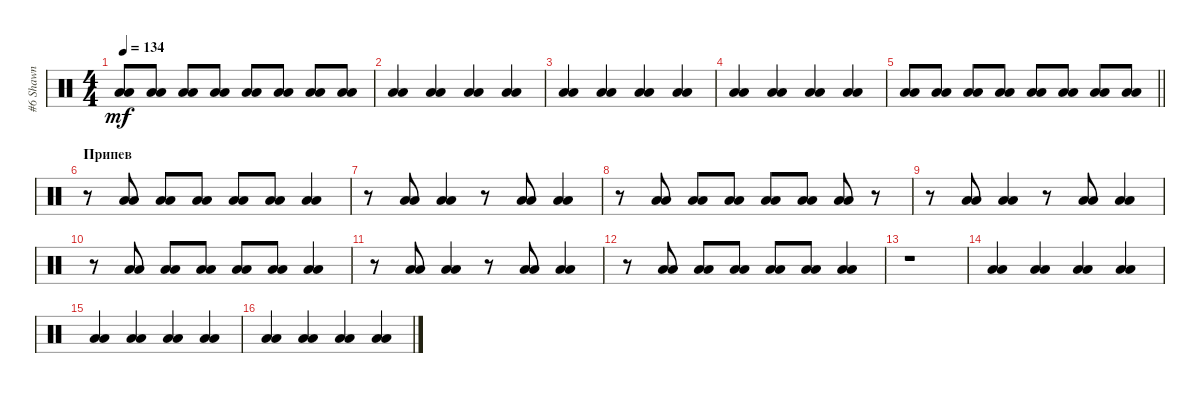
\track ("#6 Shawn" "#6 Shawn") {instrument percussion}
\staff {score}
\articulation defaults
\ts (4 4)
\tempo 134
\clef neutral
\ks c
("Low Tom (hit)" "Low Floor Tom (hit)").8{dy mf} ("Low Tom (hit)" "Low Floor Tom (hit)").8 ("Low Tom (hit)" "Low Floor Tom (hit)").8 ("Low Tom (hit)" "Low Floor Tom (hit)").8 ("Low Tom (hit)" "Low Floor Tom (hit)").8 ("Low Tom (hit)" "Low Floor Tom (hit)").8 ("Low Tom (hit)" "Low Floor Tom (hit)").8 ("Low Tom (hit)" "Low Floor Tom (hit)").8 |
("Low Floor Tom (hit)" "Low Floor Tom (hit)").4 ("Low Tom (hit)" "Low Tom (hit)").4 ("Low Floor Tom (hit)" "Low Floor Tom (hit)").4 ("Low Tom (hit)" "Low Tom (hit)").4 |
("Low Floor Tom (hit)" "Low Floor Tom (hit)").4 ("Low Tom (hit)" "Low Tom (hit)").4 ("Low Floor Tom (hit)" "Low Floor Tom (hit)").4 ("Low Tom (hit)" "Low Tom (hit)").4 |
("Low Floor Tom (hit)" "Low Floor Tom (hit)").4 ("Low Tom (hit)" "Low Tom (hit)").4 ("Low Floor Tom (hit)" "Low Floor Tom (hit)").4 ("Low Tom (hit)" "Low Tom (hit)").4 |
\barLineRight lightlight
("Low Tom (hit)" "Low Floor Tom (hit)").8 ("Low Tom (hit)" "Low Floor Tom (hit)").8 ("Low Tom (hit)" "Low Floor Tom (hit)").8 ("Low Tom (hit)" "Low Floor Tom (hit)").8 ("Low Tom (hit)" "Low Floor Tom (hit)").8 ("Low Tom (hit)" "Low Floor Tom (hit)").8 ("Low Tom (hit)" "Low Floor Tom (hit)").8 ("Low Tom (hit)" "Low Floor Tom (hit)").8 |
\section ("" "Припев")
r.8 ("Low Tom (hit)" "Low Floor Tom (hit)").8 ("Low Tom (hit)" "Low Floor Tom (hit)").8 ("Low Tom (hit)" "Low Floor Tom (hit)").8 ("Low Tom (hit)" "Low Floor Tom (hit)").8 ("Low Tom (hit)" "Low Floor Tom (hit)").8 ("Low Tom (hit)" "Low Floor Tom (hit)").4 |
r.8 ("Low Tom (hit)" "Low Floor Tom (hit)").8 ("Low Tom (hit)" "Low Floor Tom (hit)").4 r.8 ("Low Tom (hit)" "Low Floor Tom (hit)").8 ("Low Tom (hit)" "Low Floor Tom (hit)").4 |
r.8 ("Low Tom (hit)" "Low Floor Tom (hit)").8 ("Low Tom (hit)" "Low Floor Tom (hit)").8 ("Low Tom (hit)" "Low Floor Tom (hit)").8 ("Low Tom (hit)" "Low Floor Tom (hit)").8 ("Low Tom (hit)" "Low Floor Tom (hit)").8 ("Low Tom (hit)" "Low Floor Tom (hit)").8 r.8 |
r.8 ("Low Tom (hit)" "Low Floor Tom (hit)").8 ("Low Tom (hit)" "Low Floor Tom (hit)").4 r.8 ("Low Tom (hit)" "Low Floor Tom (hit)").8 ("Low Tom (hit)" "Low Floor Tom (hit)").4 |
r.8 ("Low Tom (hit)" "Low Floor Tom (hit)").8 ("Low Tom (hit)" "Low Floor Tom (hit)").8 ("Low Tom (hit)" "Low Floor Tom (hit)").8 ("Low Tom (hit)" "Low Floor Tom (hit)").8 ("Low Tom (hit)" "Low Floor Tom (hit)").8 ("Low Tom (hit)" "Low Floor Tom (hit)").4 |
r.8 ("Low Tom (hit)" "Low Floor Tom (hit)").8 ("Low Tom (hit)" "Low Floor Tom (hit)").4 r.8 ("Low Tom (hit)" "Low Floor Tom (hit)").8 ("Low Tom (hit)" "Low Floor Tom (hit)").4 |
r.8 ("Low Tom (hit)" "Low Floor Tom (hit)").8 ("Low Tom (hit)" "Low Floor Tom (hit)").8 ("Low Tom (hit)" "Low Floor Tom (hit)").8 ("Low Tom (hit)" "Low Floor Tom (hit)").8 ("Low Tom (hit)" "Low Floor Tom (hit)").8 ("Low Tom (hit)" "Low Floor Tom (hit)").4 |
r.1 |
("Low Floor Tom (hit)" "Low Floor Tom (hit)").4 ("Low Tom (hit)" "Low Tom (hit)").4 ("Low Floor Tom (hit)" "Low Floor Tom (hit)").4 ("Low Tom (hit)" "Low Tom (hit)").4 |
("Low Floor Tom (hit)" "Low Floor Tom (hit)").4 ("Low Tom (hit)" "Low Tom (hit)").4 ("Low Floor Tom (hit)" "Low Floor Tom (hit)").4 ("Low Tom (hit)" "Low Tom (hit)").4 |
("Low Floor Tom (hit)" "Low Floor Tom (hit)").4 ("Low Tom (hit)" "Low Tom (hit)").4 ("Low Floor Tom (hit)" "Low Floor Tom (hit)").4 ("Low Tom (hit)" "Low Tom (hit)").4
